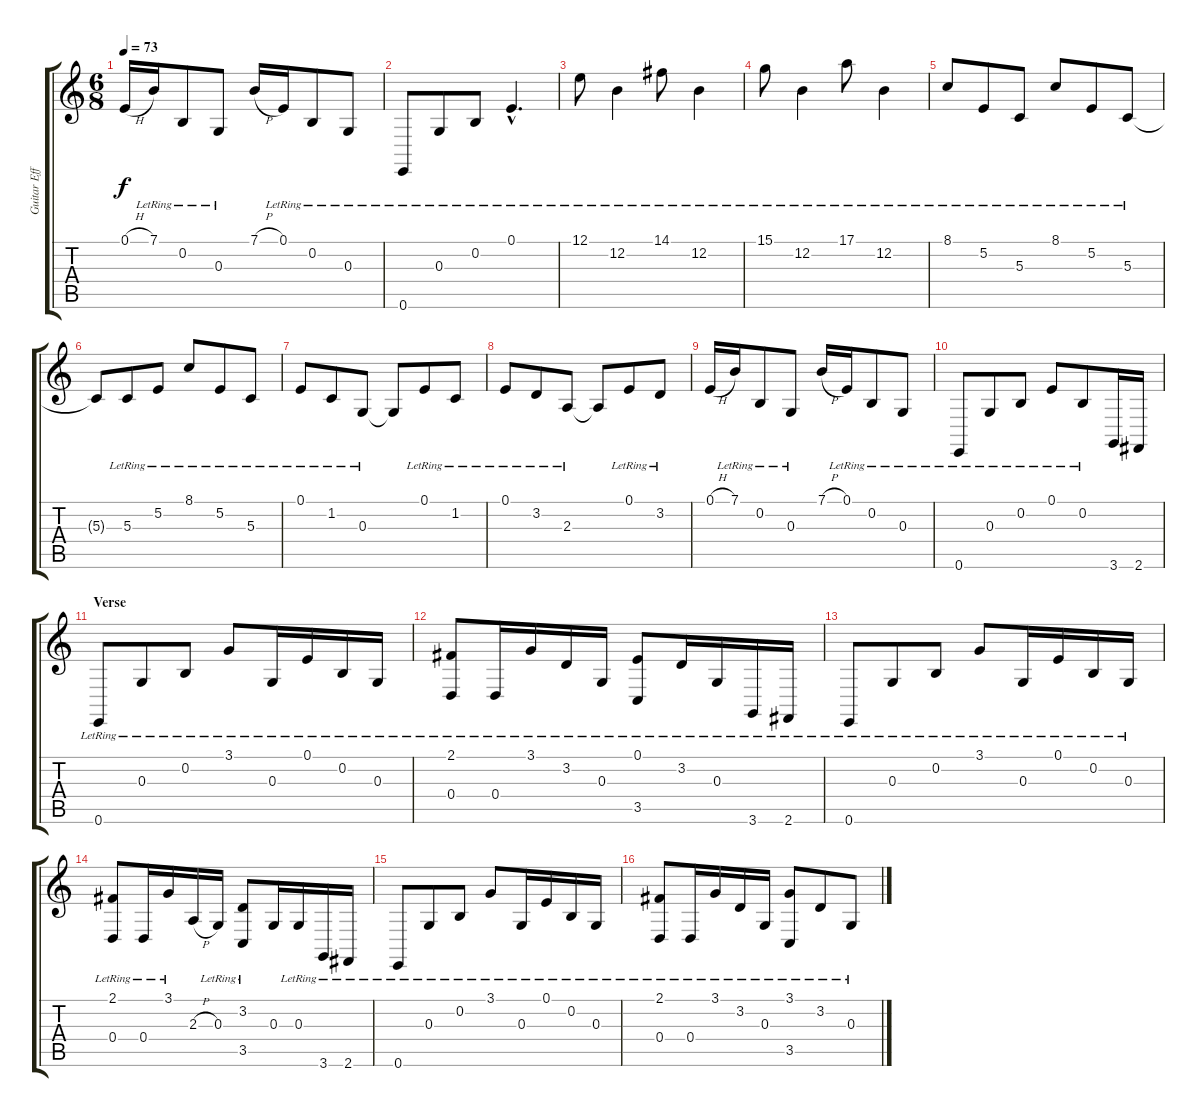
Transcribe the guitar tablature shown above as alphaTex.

\track ("Guitar Effect" "Guitar Eff") {instrument pad1newage}
\staff {score tabs}
\tuning (E4 B3 G3 D3 A2 E2) {hide}
\ts (6 8)
\tempo 73
\clef g2
\ks c
0.1{h}.16{dy f} 7.1{lr}.16 0.2{lr}.8 0.3{lr}.8 7.1{h}.16 0.1{lr}.16 0.2{lr}.8 0.3{lr}.8 |
0.6{lr}.8 0.3{lr}.8 0.2{lr}.8 0.1{hac lr}.4{d} |
12.1{lr}.8 12.2{lr}.4 14.1{lr}.8 12.2{lr}.4 |
15.1{lr}.8 12.2{lr}.4 17.1{lr}.8 12.2{lr}.4 |
8.1{lr}.8 5.2{lr}.8 5.3{lr}.8 8.1{lr}.8 5.2{lr}.8 5.3{lr}.8 |
5.3{t}.8 5.3{lr}.8 5.2{lr}.8 8.1{lr}.8 5.2{lr}.8 5.3{lr}.8 |
0.1{lr}.8 1.2{lr}.8 0.3{lr}.8 0.3{t}.8 0.1{lr}.8 1.2{lr}.8 |
0.1{lr}.8 3.2{lr}.8 2.3{lr}.8 2.3{t}.8 0.1{lr}.8 3.2{lr}.8 |
0.1{h}.16 7.1{lr}.16 0.2{lr}.8 0.3{lr}.8 7.1{h}.16 0.1{lr}.16 0.2{lr}.8 0.3{lr}.8 |
0.6{lr}.8 0.3{lr}.8 0.2{lr}.8 0.1{lr}.8 0.2{lr}.8 3.6.16 2.6.16 |
\section ("" "Verse")
0.6{lr}.8 0.3{lr}.8 0.2{lr}.8 3.1{lr}.8 0.3{lr}.16 0.1{lr}.16 0.2{lr}.16 0.3{lr}.16 |
(2.1{lr} 0.4).8 0.4{lr}.16 3.1{lr}.16 3.2{lr}.16 0.3{lr}.16 (0.1{lr} 3.5{lr}).8 3.2{lr}.16 0.3{lr}.16 3.6{lr}.16 2.6{lr}.16 |
0.6{lr}.8 0.3{lr}.8 0.2{lr}.8 3.1{lr}.8 0.3{lr}.16 0.1{lr}.16 0.2{lr}.16 0.3{lr}.16 |
(2.1{lr} 0.4).8 0.4{lr}.16 3.1{lr}.16 2.3{h}.16 0.3{lr}.16 (3.2{lr} 3.5{lr}).8 0.3.16 0.3{lr}.16 3.6{lr}.16 2.6{lr}.16 |
0.6{lr}.8 0.3{lr}.8 0.2{lr}.8 3.1{lr}.8 0.3{lr}.16 0.1{lr}.16 0.2{lr}.16 0.3{lr}.16 |
(2.1{lr} 0.4).8 0.4{lr}.16 3.1{lr}.16 3.2{lr}.16 0.3{lr}.16 (3.1{lr} 3.5{lr}).8 3.2{lr}.8 0.3{lr}.8
